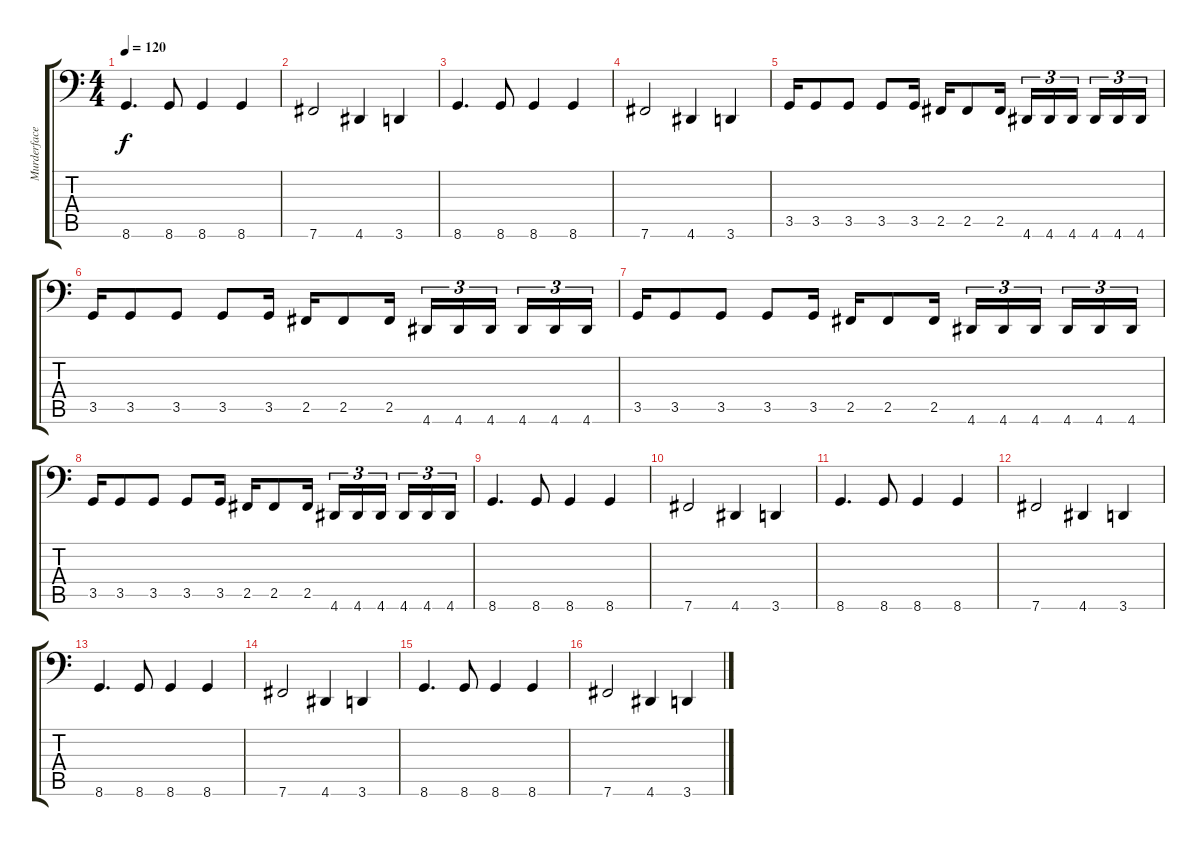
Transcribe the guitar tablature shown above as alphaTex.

\track ("Murderface" "Murderface") {instrument overdrivenguitar}
\staff {score tabs}
\tuning (C3 G2 D2 A1 E1 B0) {hide}
\ts (4 4)
\tempo 120
\clef f4
\ks aminor
8.6.4{d dy f} 8.6.8 8.6.4 8.6.4 |
7.6.2 4.6.4 3.6.4 |
8.6.4{d} 8.6.8 8.6.4 8.6.4 |
7.6.2 4.6.4 3.6.4 |
3.5.16 3.5.8 3.5.8 3.5.8 3.5.16 2.5.16 2.5.8 2.5.16 4.6.16{tu (3 2)} 4.6.16{tu (3 2)} 4.6.16{tu (3 2) beam splitsecondary} 4.6.16{tu (3 2)} 4.6.16{tu (3 2)} 4.6.16{tu (3 2)} |
3.5.16 3.5.8 3.5.8 3.5.8 3.5.16 2.5.16 2.5.8 2.5.16 4.6.16{tu (3 2)} 4.6.16{tu (3 2)} 4.6.16{tu (3 2) beam splitsecondary} 4.6.16{tu (3 2)} 4.6.16{tu (3 2)} 4.6.16{tu (3 2)} |
3.5.16 3.5.8 3.5.8 3.5.8 3.5.16 2.5.16 2.5.8 2.5.16 4.6.16{tu (3 2)} 4.6.16{tu (3 2)} 4.6.16{tu (3 2) beam splitsecondary} 4.6.16{tu (3 2)} 4.6.16{tu (3 2)} 4.6.16{tu (3 2)} |
3.5.16 3.5.8 3.5.8 3.5.8 3.5.16 2.5.16 2.5.8 2.5.16 4.6.16{tu (3 2)} 4.6.16{tu (3 2)} 4.6.16{tu (3 2) beam splitsecondary} 4.6.16{tu (3 2)} 4.6.16{tu (3 2)} 4.6.16{tu (3 2)} |
8.6.4{d} 8.6.8 8.6.4 8.6.4 |
7.6.2 4.6.4 3.6.4 |
8.6.4{d} 8.6.8 8.6.4 8.6.4 |
7.6.2 4.6.4 3.6.4 |
8.6.4{d} 8.6.8 8.6.4 8.6.4 |
7.6.2 4.6.4 3.6.4 |
8.6.4{d} 8.6.8 8.6.4 8.6.4 |
7.6.2 4.6.4 3.6.4
